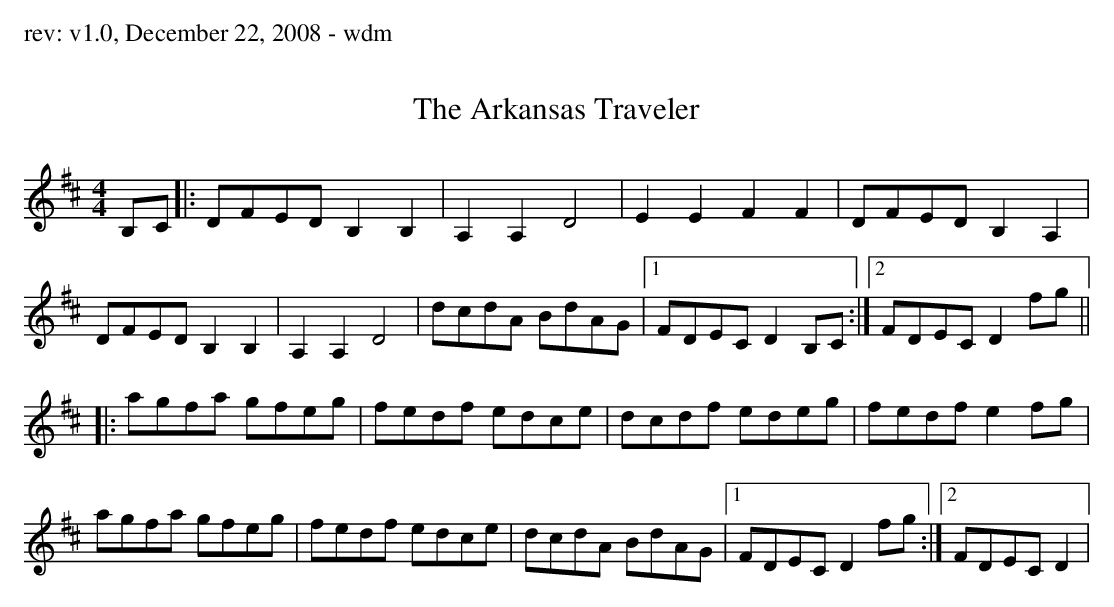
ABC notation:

X:1
T: Arkansas Traveler, The
M: 4/4
L: 1/8
K: Dmaj
B,C |: DFED B,2B,2 | A,2A,2 D4 | E2E2 F2F2 | DFED B,2A,2 |
DFED B,2B,2 | A,2A,2 D4 | dcdA BdAG |[1 FDEC D2B,C :|[2 FDEC D2fg ||
|: agfa gfeg | fedf edce | dcdf edeg |fedf e2fg |
agfa gfeg | fedf edce | dcdA BdAG |[1 FDEC D2fg :|[2 FDEC D2 |
